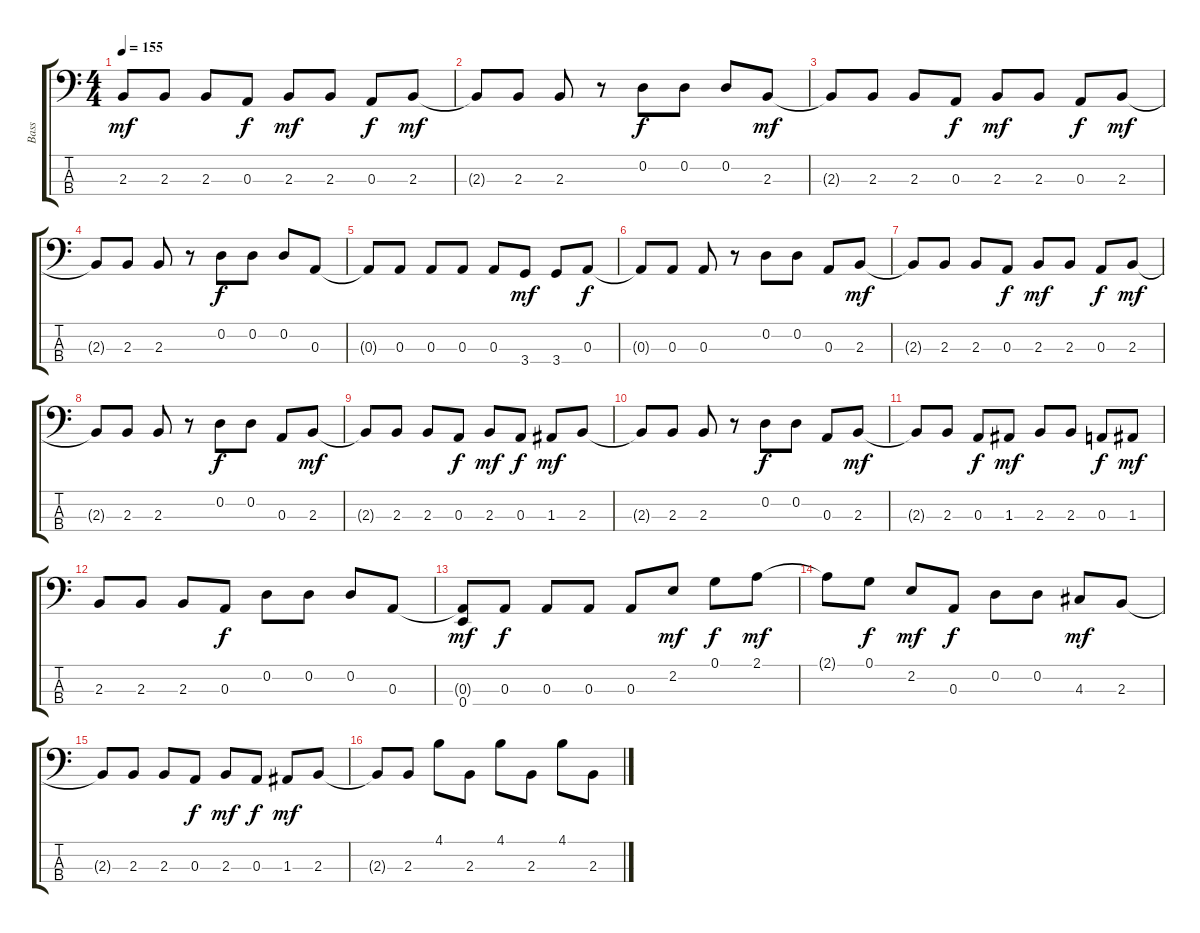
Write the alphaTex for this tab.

\track ("Bass" "Bass") {instrument electricbasspick}
\staff {score tabs}
\tuning (G2 D2 A1 E1) {hide}
\ts (4 4)
\tempo 155
\clef f4
\ks c
2.3.8{dy mf} 2.3.8 2.3.8 0.3.8{dy f} 2.3.8{dy mf} 2.3.8 0.3.8{dy f} 2.3.8{dy mf} |
2.3{t}.8 2.3.8 2.3.8 r.8 0.2.8{dy f} 0.2.8 0.2.8 2.3.8{dy mf} |
2.3{t}.8 2.3.8 2.3.8 0.3.8{dy f} 2.3.8{dy mf} 2.3.8 0.3.8{dy f} 2.3.8{dy mf} |
2.3{t}.8 2.3.8 2.3.8 r.8 0.2.8{dy f} 0.2.8 0.2.8 0.3.8 |
0.3{t}.8 0.3.8 0.3.8 0.3.8 0.3.8 3.4.8{dy mf} 3.4.8 0.3.8{dy f} |
0.3{t}.8 0.3.8 0.3.8 r.8 0.2.8 0.2.8 0.3.8 2.3.8{dy mf} |
2.3{t}.8 2.3.8 2.3.8 0.3.8{dy f} 2.3.8{dy mf} 2.3.8 0.3.8{dy f} 2.3.8{dy mf} |
2.3{t}.8 2.3.8 2.3.8 r.8 0.2.8{dy f} 0.2.8 0.3.8 2.3.8{dy mf} |
2.3{t}.8 2.3.8 2.3.8 0.3.8{dy f} 2.3.8{dy mf} 0.3.8{dy f} 1.3.8{dy mf} 2.3.8 |
2.3{t}.8 2.3.8 2.3.8 r.8 0.2.8{dy f} 0.2.8 0.3.8 2.3.8{dy mf} |
2.3{t}.8 2.3.8 0.3.8{dy f} 1.3.8{dy mf} 2.3.8 2.3.8 0.3.8{dy f} 1.3.8{dy mf} |
2.3.8 2.3.8 2.3.8 0.3.8{dy f} 0.2.8 0.2.8 0.2.8 0.3.8 |
(0.3{t} 0.4).8{dy mf} 0.3.8{dy f} 0.3.8 0.3.8 0.3.8 2.2.8{dy mf} 0.1.8{dy f} 2.1.8{dy mf} |
2.1{t}.8 0.1.8{dy f} 2.2.8{dy mf} 0.3.8{dy f} 0.2.8 0.2.8 4.3.8{dy mf} 2.3.8 |
2.3{t}.8 2.3.8 2.3.8 0.3.8{dy f} 2.3.8{dy mf} 0.3.8{dy f} 1.3.8{dy mf} 2.3.8 |
2.3{t}.8 2.3.8 4.1.8 2.3.8 4.1.8 2.3.8 4.1.8 2.3.8
